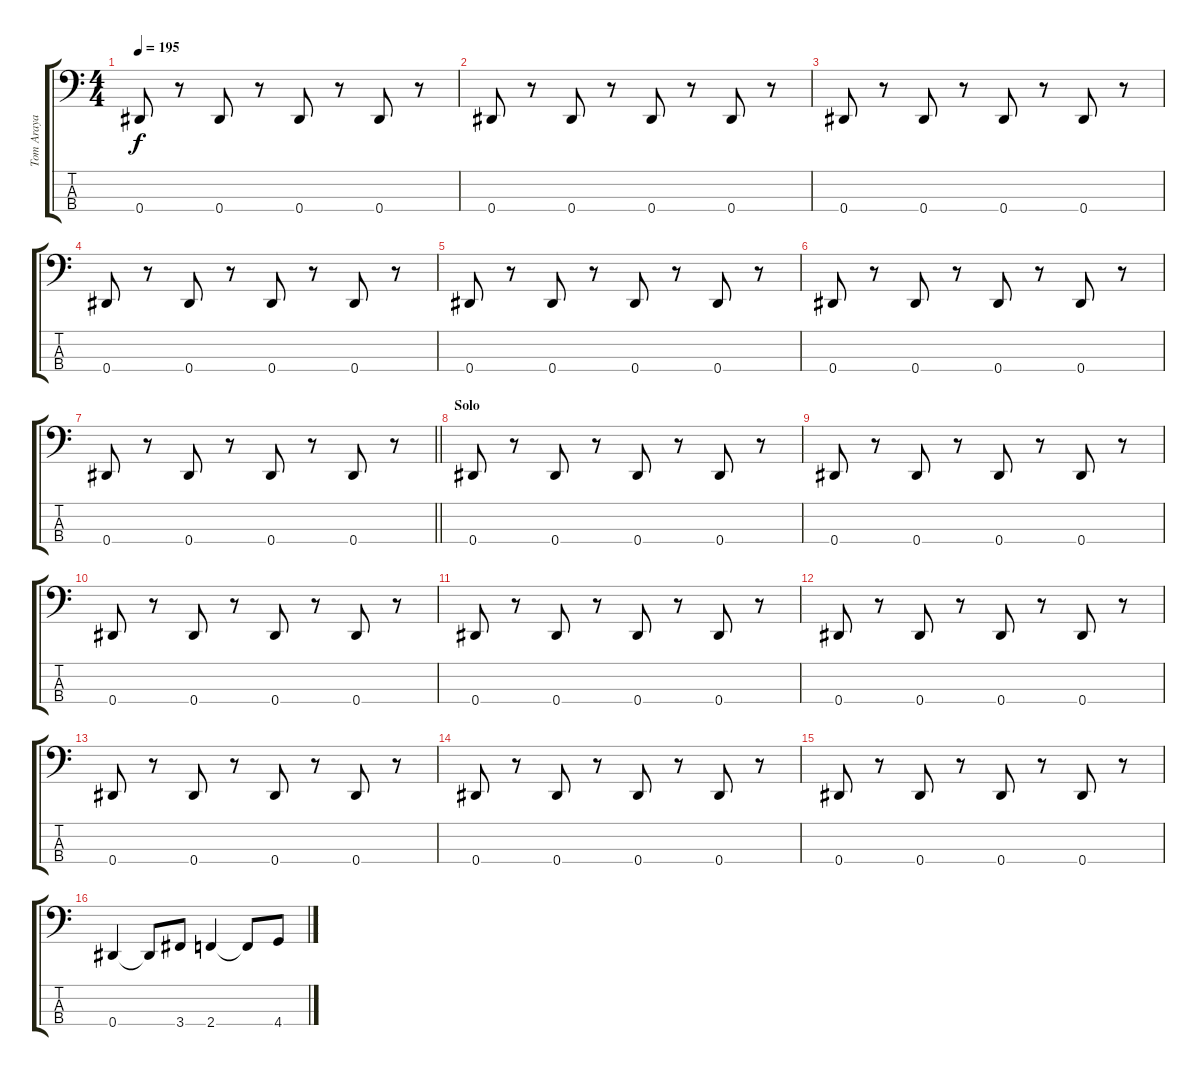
\track ("Tom Araya" "Tom Araya") {instrument electricbasspick}
\staff {score tabs}
\tuning (Gb2 Db2 Ab1 Eb1) {hide}
\ts (4 4)
\tempo 195
\clef f4
\ks c
0.4.8{dy f} r.8 0.4.8 r.8 0.4.8 r.8 0.4.8 r.8 |
0.4.8 r.8 0.4.8 r.8 0.4.8 r.8 0.4.8 r.8 |
0.4.8 r.8 0.4.8 r.8 0.4.8 r.8 0.4.8 r.8 |
0.4.8 r.8 0.4.8 r.8 0.4.8 r.8 0.4.8 r.8 |
0.4.8 r.8 0.4.8 r.8 0.4.8 r.8 0.4.8 r.8 |
0.4.8 r.8 0.4.8 r.8 0.4.8 r.8 0.4.8 r.8 |
\barLineRight lightlight
0.4.8 r.8 0.4.8 r.8 0.4.8 r.8 0.4.8 r.8 |
\section ("" "Solo")
0.4.8 r.8 0.4.8 r.8 0.4.8 r.8 0.4.8 r.8 |
0.4.8 r.8 0.4.8 r.8 0.4.8 r.8 0.4.8 r.8 |
0.4.8 r.8 0.4.8 r.8 0.4.8 r.8 0.4.8 r.8 |
0.4.8 r.8 0.4.8 r.8 0.4.8 r.8 0.4.8 r.8 |
0.4.8 r.8 0.4.8 r.8 0.4.8 r.8 0.4.8 r.8 |
0.4.8 r.8 0.4.8 r.8 0.4.8 r.8 0.4.8 r.8 |
0.4.8 r.8 0.4.8 r.8 0.4.8 r.8 0.4.8 r.8 |
0.4.8 r.8 0.4.8 r.8 0.4.8 r.8 0.4.8 r.8 |
0.4.4 0.4{t}.8 3.4.8 2.4.4 2.4{t}.8 4.4.8
